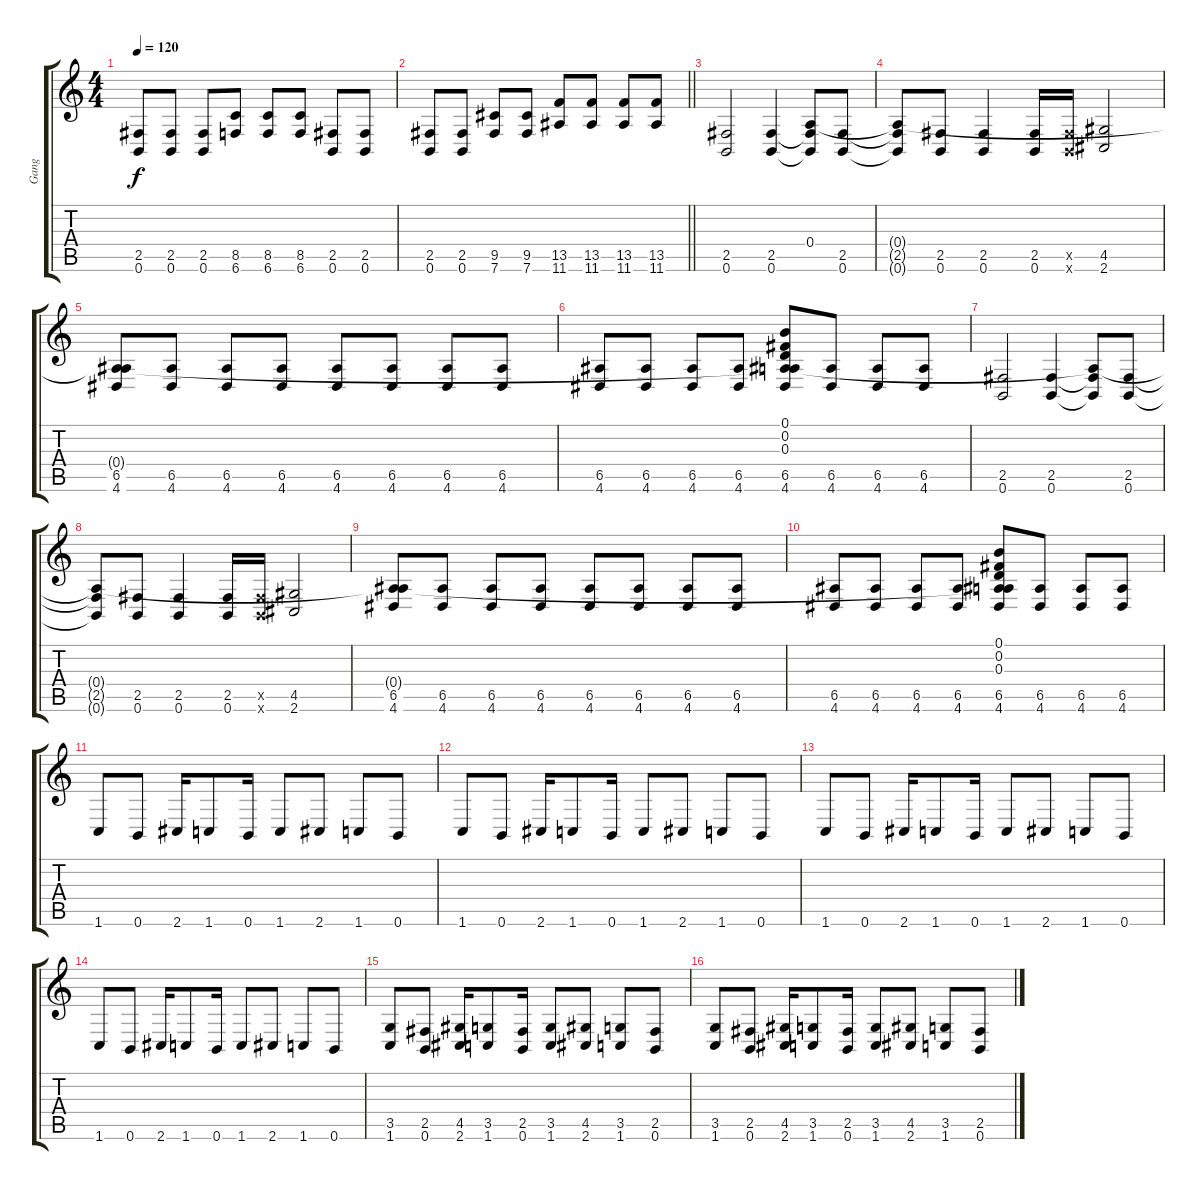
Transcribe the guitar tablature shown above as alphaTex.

\track ("Gang" "Gang") {instrument distortionguitar}
\staff {score tabs}
\tuning (B3 Gb3 D3 A2 E2 B1) {hide}
\ts (4 4)
\tempo 120
\clef g2
\ks c
(2.5 0.6).8{dy f} (2.5 0.6).8 (2.5 0.6).8 (8.5 6.6).8 (8.5 6.6).8 (8.5 6.6).8 (2.5 0.6).8 (2.5 0.6).8 |
\barLineRight lightlight
(2.5 0.6).8 (2.5 0.6).8 (9.5 7.6).8 (9.5 7.6).8 (13.5 11.6).8 (13.5 11.6).8 (13.5 11.6).8 (13.5 11.6).8 |
(2.5 0.6).2 (2.5 0.6).4 (0.4{t} 2.5{t} 0.6{t}).8 (2.5 0.6).8 |
(0.4{t} 2.5{t} 0.6{t}).8 (2.5 0.6).8 (2.5 0.6).4 (2.5 0.6).16 (2.5{x} 0.6{x}).16 (4.5 2.6).2 |
(0.4{t} 6.5 4.6).8 (6.5 4.6).8 (6.5 4.6).8 (6.5 4.6).8 (6.5 4.6).8 (6.5 4.6).8 (6.5 4.6).8 (6.5 4.6).8 |
(6.5 4.6).8 (6.5 4.6).8 (6.5 4.6).8 (6.5 4.6).8 (0.1 0.2 0.3 0.4{t} 6.5 4.6).8 (6.5 4.6).8 (6.5 4.6).8 (6.5 4.6).8 |
(2.5 0.6).2 (2.5 0.6).4 (0.4{t} 2.5{t} 0.6{t}).8 (2.5 0.6).8 |
(0.4{t} 2.5{t} 0.6{t}).8 (2.5 0.6).8 (2.5 0.6).4 (2.5 0.6).16 (2.5{x} 0.6{x}).16 (4.5 2.6).2 |
(0.4{t} 6.5 4.6).8 (6.5 4.6).8 (6.5 4.6).8 (6.5 4.6).8 (6.5 4.6).8 (6.5 4.6).8 (6.5 4.6).8 (6.5 4.6).8 |
(6.5 4.6).8 (6.5 4.6).8 (6.5 4.6).8 (6.5 4.6).8 (0.1 0.2 0.3 0.4{t} 6.5 4.6).8 (6.5 4.6).8 (6.5 4.6).8 (6.5 4.6).8 |
1.6.8 0.6.8 2.6.16 1.6.8 0.6.16 1.6.8 2.6.8 1.6.8 0.6.8 |
1.6.8 0.6.8 2.6.16 1.6.8 0.6.16 1.6.8 2.6.8 1.6.8 0.6.8 |
1.6.8 0.6.8 2.6.16 1.6.8 0.6.16 1.6.8 2.6.8 1.6.8 0.6.8 |
1.6.8 0.6.8 2.6.16 1.6.8 0.6.16 1.6.8 2.6.8 1.6.8 0.6.8 |
(3.5 1.6).8 (2.5 0.6).8 (4.5 2.6).16 (3.5 1.6).8 (2.5 0.6).16 (3.5 1.6).8 (4.5 2.6).8 (3.5 1.6).8 (2.5 0.6).8 |
(3.5 1.6).8 (2.5 0.6).8 (4.5 2.6).16 (3.5 1.6).8 (2.5 0.6).16 (3.5 1.6).8 (4.5 2.6).8 (3.5 1.6).8 (2.5 0.6).8
